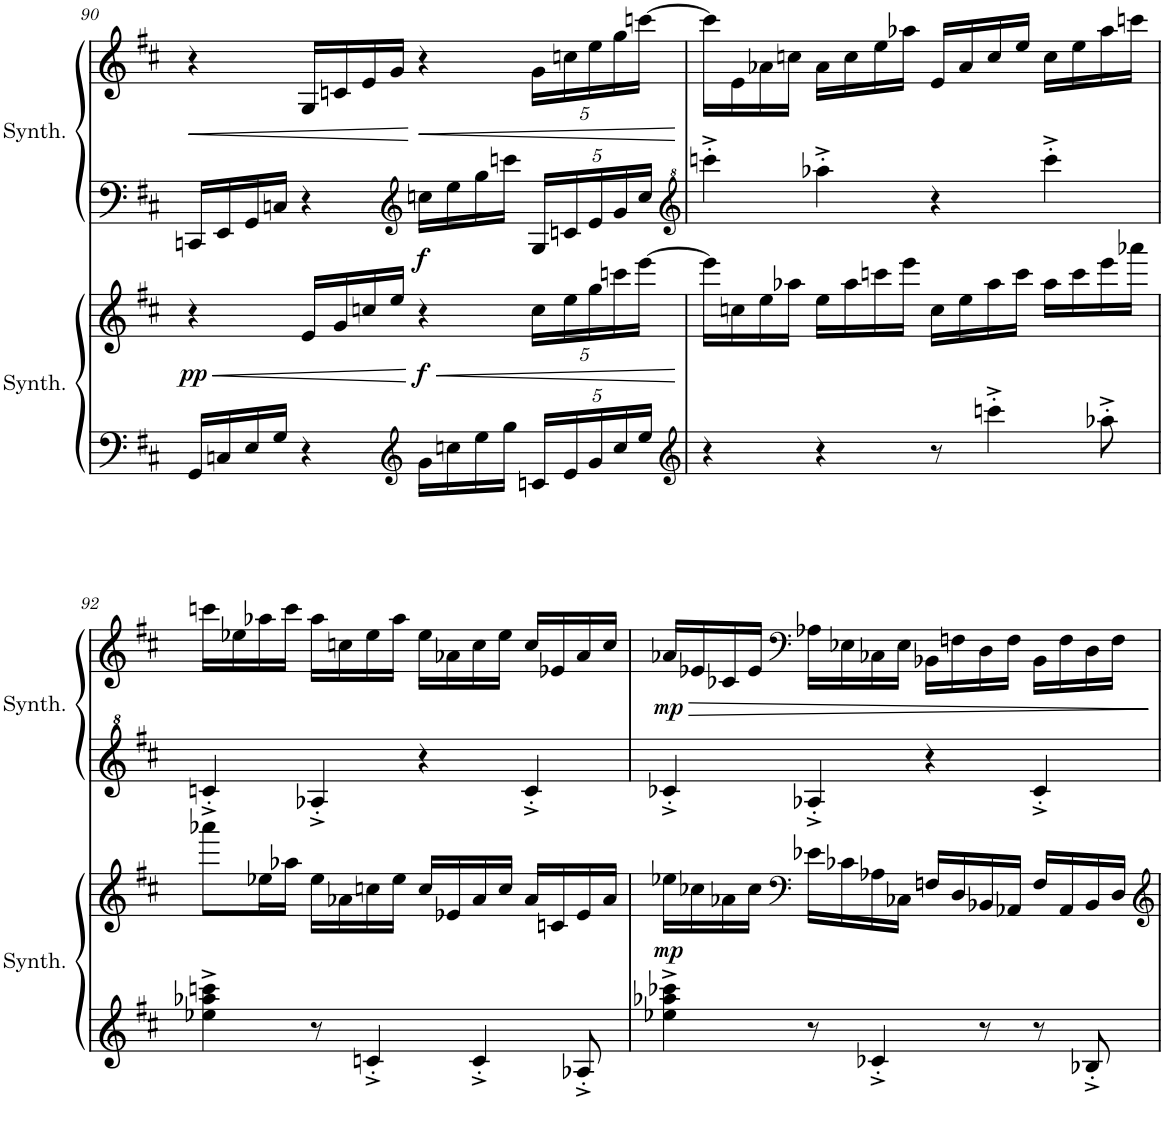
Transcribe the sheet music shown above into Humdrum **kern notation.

**kern	**kern	**dynam	**kern	**kern	**dynam
*part2	*part2	*part2	*part1	*part1	*part1
*staff4	*staff3	*staff3/4	*staff2	*staff1	*staff1/2
*I"Square Synthesizer	*	*	*I"Square Synthesizer	*	*
*I'Synth.	*	*	*I'Synth.	*	*
!!LO:PB:g=z
*clefF4	*clefG2	*	*clefF4	*clefG2	*
*k[f#c#]	*k[f#c#]	*	*k[f#c#]	*k[f#c#]	*
*M4/4	*M4/4	*	*M4/4	*M4/4	*
=90	=90	=90	=90	=90	=90
!	!	!LO:HP:b	!	!	!LO:HP:b
!	!	!LO:DY:n=1:b	!	!	!
16GG/LL	4r	< pp	16CCn/LL	4r	<
16Cn/	.	.	16EE/	.	.
16E/	.	.	16GG/	.	.
16G/JJ	.	.	16Cn/JJ	.	.
4r	16e/LL	.	4r	16G/LL	.
.	16g/	.	.	16cn/	.
.	16ccn/	.	.	16e/	.
.	16ee/JJ	.	.	16g/JJ	.
*clefG2	*	*	*clefG2	*	*
!	!	!LO:HP:n=1:b	!	!	!LO:HP:n=1:b
!	!	!LO:DY:n=2:b	!	!	!LO:DY:n=1:b=2
16g\LL	4r	[ < f	16ccn\LL	4r	[ < f
16ccn\	.	.	16ee\	.	.
16ee\	.	.	16gg\	.	.
16gg\JJ	.	.	16cccn\JJ	.	.
*Xbrackettup	*Xbrackettup	*	*Xbrackettup	*Xbrackettup	*
20cn/LL	20cc\LL	.	20G/LL	20g\LL	.
20e/	20ee\	.	20cn/	20ccn\	.
20g/	20gg\	.	20e/	20ee\	.
20cc/	20cccn\	.	20g/	20gg\	.
20ee/JJ	[20eee\JJ	.	20cc/JJ	[20cccn\JJ	.
.	.	[	.	.	[
=91	=91	=91	=91	=91	=91
*clefG2	*	*	*clefG^2	*	*
4r	16eee\LL]	.	4ccccn'^\	16ccc\LL]	.
.	16ccn\	.	.	16e\	.
.	16ee\	.	.	16a-X\	.
.	16aa-X\JJ	.	.	16ccn\JJ	.
4r	16ee\LL	.	4aaa-X'^\	16a-\LL	.
.	16aa-\	.	.	16cc\	.
.	16cccn\	.	.	16ee\	.
.	16eee\JJ	.	.	16aa-X\JJ	.
8r	16cc\LL	.	4r	16e/LL	.
.	16ee\	.	.	16a-/	.
4cccn'^\	16aa-\	.	.	16cc/	.
.	16ccc\JJ	.	.	16ee/JJ	.
.	16aa-\LL	.	4cccc'^\	16cc\LL	.
.	16ccc\	.	.	16ee\	.
8aa-X'^\	16eee\	.	.	16aa-\	.
.	16aaa-X\JJ	.	.	16cccn\JJ	.
!!LO:LB:g=z
=92	=92	=92	=92	=92	=92
4ee-X\^ 4aa-X\^ 4cccn\^	8aaa-X\L	.	4ccn'^/	16cccn\LL	.
.	.	.	.	16ee-X\	.
.	16ee-X\L	.	.	16aa-X\	.
.	16aa-X\JJ	.	.	16ccc\JJ	.
8r	16ee-\LL	.	4a-X'^/	16aa-\LL	.
.	16a-X\	.	.	16ccn\	.
4cn'^/	16ccn\	.	.	16ee-\	.
.	16ee-\JJ	.	.	16aa-\JJ	.
.	16cc/LL	.	4r	16ee-\LL	.
.	16e-X/	.	.	16a-X\	.
4c'^/	16a-/	.	.	16cc\	.
.	16cc/JJ	.	.	16ee-\JJ	.
.	16a-/LL	.	4cc'^/	16cc/LL	.
.	16cn/	.	.	16e-X/	.
8A-X'^/	16e-/	.	.	16a-/	.
.	16a-/JJ	.	.	16cc/JJ	.
=93	=93	=93	=93	=93	=93
!	!	!LO:DY:b	!	!	!LO:HP:b
!	!	!	!	!	!LO:DY:n=1:b
4ee-X\^ 4aa-X\^ 4ccc-X\^	16ee-X\LL	mp	4cc-X'^/	16a-X/LL	> mp
.	16cc-X\	.	.	16e-X/	.
.	16a-X\	.	.	16c-X/	.
.	16cc-\JJ	.	.	16e-/JJ	.
*	*clefF4	*	*	*clefF4	*
8r	16e-X\LL	.	4a-X'^/	16A-X\LL	.
.	16c-X\	.	.	16E-X\	.
4c-X'^/	16A-X\	.	.	16C-X\	.
.	16C-X\JJ	.	.	16E-\JJ	.
.	16Fn/LL	.	4r	16BB-X\LL	.
.	16D/	.	.	16Fn\	.
8r	16BB-X/	.	.	16D\	.
.	16AA-X/JJ	.	.	16F\JJ	.
8r	16F/LL	.	4cc-'^/	16BB-\LL	.
.	16AA-/	.	.	16F\	.
8B-X'^/	16BB-/	.	.	16D\	.
.	16D/JJ	.	.	16F\JJ	.
.	.	.	.	.	]
=	=	=	=	=	=
*-	*-	*-	*-	*-	*-
